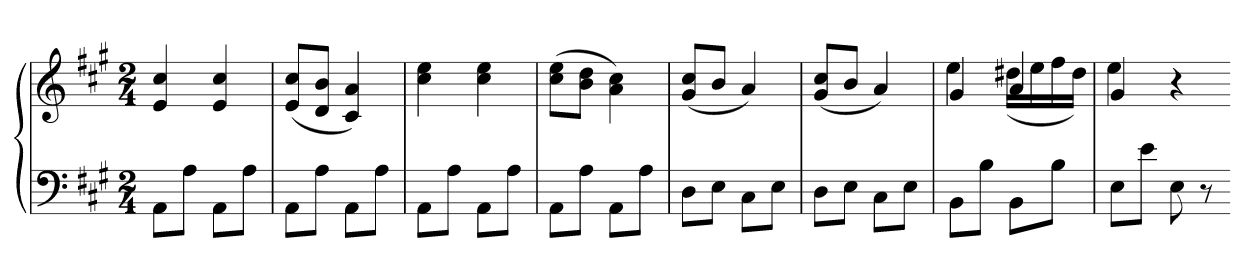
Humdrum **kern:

**kern	**kern
*part1	*part1
*staff2	*staff1
*clefF4	*clefG2
*k[f#c#g#]	*k[f#c#g#]
*A:	*A:
*M2/4	*M2/4
=1	=1
8AAL	4e 4cc#
8AJ	.
8AAL	4e 4cc#
8AJ	.
=2	=2
8AAL	(8e 8cc#L
8AJ	8d 8bJ
8AAL	4c# 4a)
8AJ	.
=3	=3
8AAL	4cc# 4ee
8AJ	.
8AAL	4cc# 4ee
8AJ	.
=4	=4
8AAL	(8cc# 8eeL
8AJ	8b 8ddJ
8AAL	4a 4cc#)
8AJ	.
=5	=5
8DL	(8g# 8cc#L
8EJ	8bJ
8C#L	4a)
8EJ	.
=6	=6
8DL	(8g# 8cc#L
8EJ	8bJ
8C#L	4a)
8EJ	.
=7	=7
*	*^
8BBL	4g#	4ee
8BJ	.	.
8BBL	4a	(16dd#XLL
.	.	16ee
8BJ	.	16ff#
.	.	16dd#JJ)
=8	=8	=8
8EL	4g#	4ee
8eJ	.	.
8E	4r	4ryy
8r	.	.
*	*v	*v
=-	=-
*-	*-
